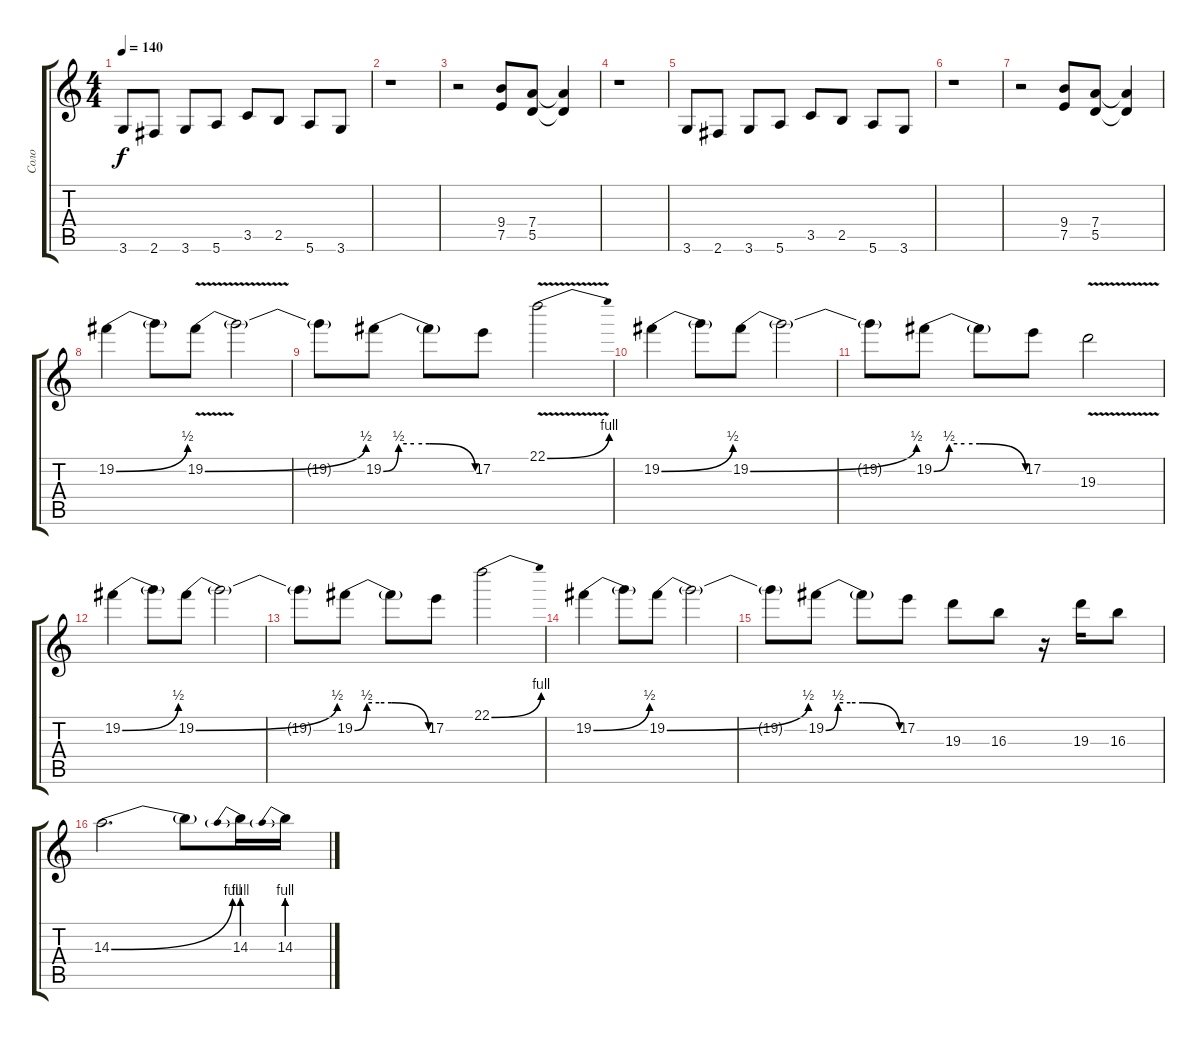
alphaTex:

\track ("Соло" "Соло") {instrument distortionguitar}
\staff {score tabs}
\tuning (E4 B3 G3 D3 A2 E2) {hide}
\ts (4 4)
\tempo 140
\clef g2
\ks c
3.6.8{dy f} 2.6.8 3.6.8 5.6.8 3.5.8 2.5.8 5.6.8 3.6.8 |
r.1 |
r.2 (9.4 7.5).8 (7.4 5.5).8 (7.4{t} 5.5{t}).4 |
r.1 |
3.6.8 2.6.8 3.6.8 5.6.8 3.5.8 2.5.8 5.6.8 3.6.8 |
r.1 |
r.2 (9.4 7.5).8 (7.4 5.5).8 (7.4{t} 5.5{t}).4 |
19.2{be (bend 0 0 60 2)}.4 19.2{t}.8 19.2{be (bend 0 0 60 2) v}.8 19.2{t}.2 |
19.2{t}.8 19.2{be (custom 0 0 10 2 20 2 30 2 60 0)}.8 19.2{t}.8 17.2.8 22.1{be (bend 0 0 60 4) v}.2 |
19.2{be (bend 0 0 60 2)}.4 19.2{t}.8 19.2{be (bend 0 0 60 2)}.8 19.2{t}.2 |
19.2{t}.8 19.2{be (custom 0 0 10 2 20 2 30 2 60 0)}.8 19.2{t}.8 17.2.8 19.3{v}.2 |
19.2{be (bend 0 0 60 2)}.4 19.2{t}.8 19.2{be (bend 0 0 60 2)}.8 19.2{t}.2 |
19.2{t}.8 19.2{be (custom 0 0 10 2 20 2 30 2 60 0)}.8 19.2{t}.8 17.2.8 22.1{be (bend 0 0 60 4)}.2 |
19.2{be (bend 0 0 60 2)}.4 19.2{t}.8 19.2{be (bend 0 0 60 2)}.8 19.2{t}.2 |
19.2{t}.8 19.2{be (custom 0 0 10 2 20 2 30 2 60 0)}.8 19.2{t}.8 17.2.8 19.3.8 16.3.8 r.16 19.3.16 16.3.8 |
14.3{be (bend 0 0 60 4)}.2{d} 14.3{t}.8 14.3{be (prebend 0 4 60 4)}.16 14.3{be (prebend 0 4 60 4)}.16
